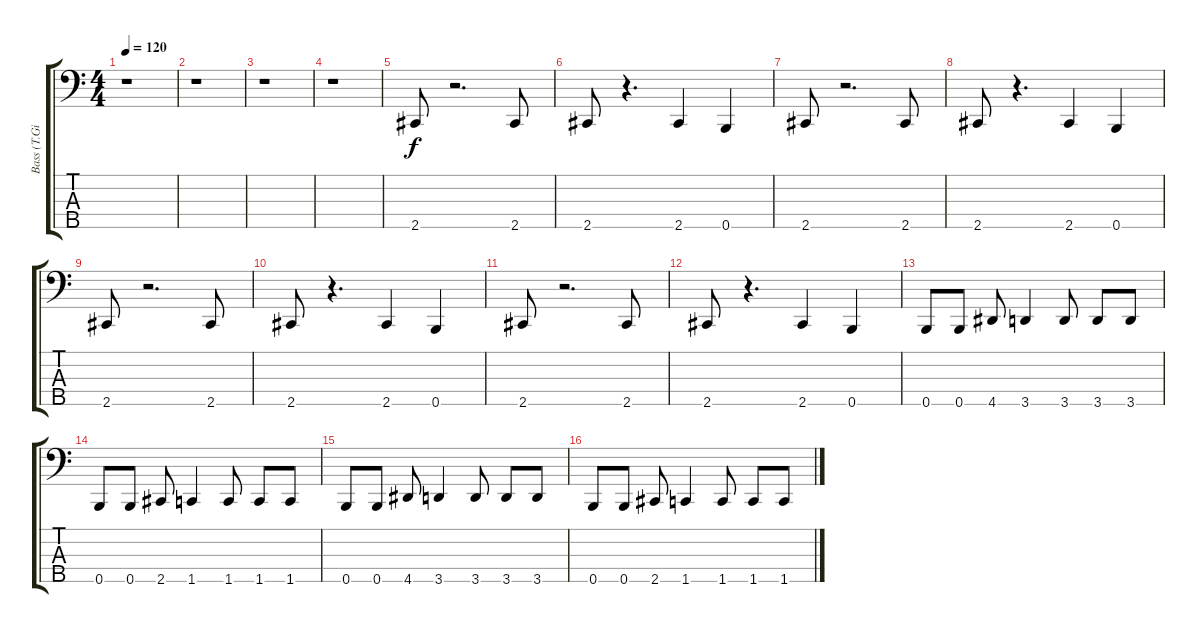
\track ("Bass (T.Giessler)" "Bass (T.Gi") {instrument electricbasspick}
\staff {score tabs}
\tuning (G2 D2 A1 E1 B0) {hide}
\ts (4 4)
\tempo 120
\clef f4
\ks c
r.1{dy f} |
r.1 |
r.1 |
r.1 |
2.5.8{instrument slapbass1} r.2{d} 2.5.8 |
2.5.8 r.4{d} 2.5.4 0.5.4 |
2.5.8{instrument slapbass1} r.2{d} 2.5.8 |
2.5.8 r.4{d} 2.5.4 0.5.4 |
2.5.8{instrument slapbass1} r.2{d} 2.5.8 |
2.5.8 r.4{d} 2.5.4 0.5.4 |
2.5.8{instrument slapbass1} r.2{d} 2.5.8 |
2.5.8 r.4{d} 2.5.4 0.5.4 |
0.5.8{instrument electricbasspick} 0.5.8 4.5.8 3.5.4 3.5.8 3.5.8 3.5.8 |
0.5.8 0.5.8 2.5.8 1.5.4 1.5.8 1.5.8 1.5.8 |
0.5.8 0.5.8 4.5.8 3.5.4 3.5.8 3.5.8 3.5.8 |
0.5.8 0.5.8 2.5.8 1.5.4 1.5.8 1.5.8 1.5.8
